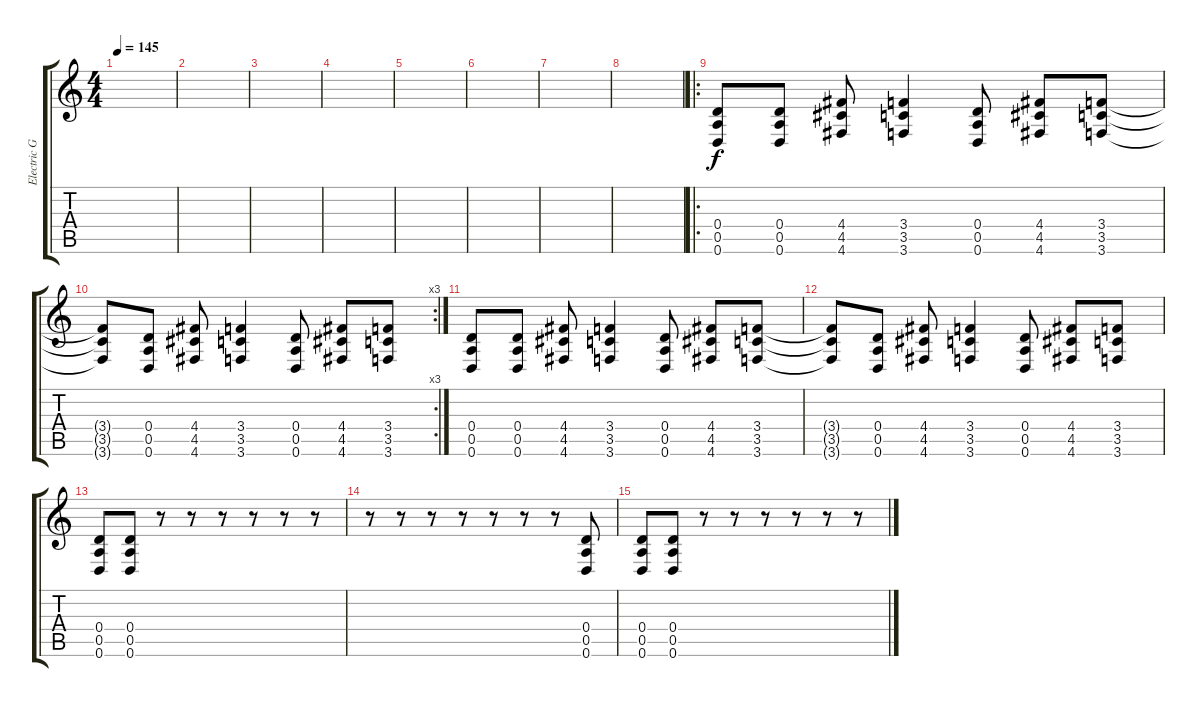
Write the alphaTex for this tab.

\track ("Electric Guitar" "Electric G") {instrument distortionguitar}
\staff {score tabs}
\tuning (E4 B3 G3 D3 A2 D2) {hide}
\ts (4 4)
\tempo 145
\clef g2
\ks c
|
|
|
|
|
|
|
|
\ro
(0.4 0.5 0.6).8 (0.4 0.5 0.6).8 (4.4 4.5 4.6).8 (3.4 3.5 3.6).4 (0.4 0.5 0.6).8 (4.4 4.5 4.6).8 (3.4 3.5 3.6).8 |
\rc 3
(3.4{t} 3.5{t} 3.6{t}).8 (0.4 0.5 0.6).8 (4.4 4.5 4.6).8 (3.4 3.5 3.6).4 (0.4 0.5 0.6).8 (4.4 4.5 4.6).8 (3.4 3.5 3.6).8 |
(0.4 0.5 0.6).8 (0.4 0.5 0.6).8 (4.4 4.5 4.6).8 (3.4 3.5 3.6).4 (0.4 0.5 0.6).8 (4.4 4.5 4.6).8 (3.4 3.5 3.6).8 |
(3.4{t} 3.5{t} 3.6{t}).8 (0.4 0.5 0.6).8 (4.4 4.5 4.6).8 (3.4 3.5 3.6).4 (0.4 0.5 0.6).8 (4.4 4.5 4.6).8 (3.4 3.5 3.6).8 |
(0.4 0.5 0.6).8 (0.4 0.5 0.6).8 r.8 r.8 r.8 r.8 r.8 r.8 |
r.8 r.8 r.8 r.8 r.8 r.8 r.8 (0.4 0.5 0.6).8 |
(0.4 0.5 0.6).8 (0.4 0.5 0.6).8 r.8 r.8 r.8 r.8 r.8 r.8
